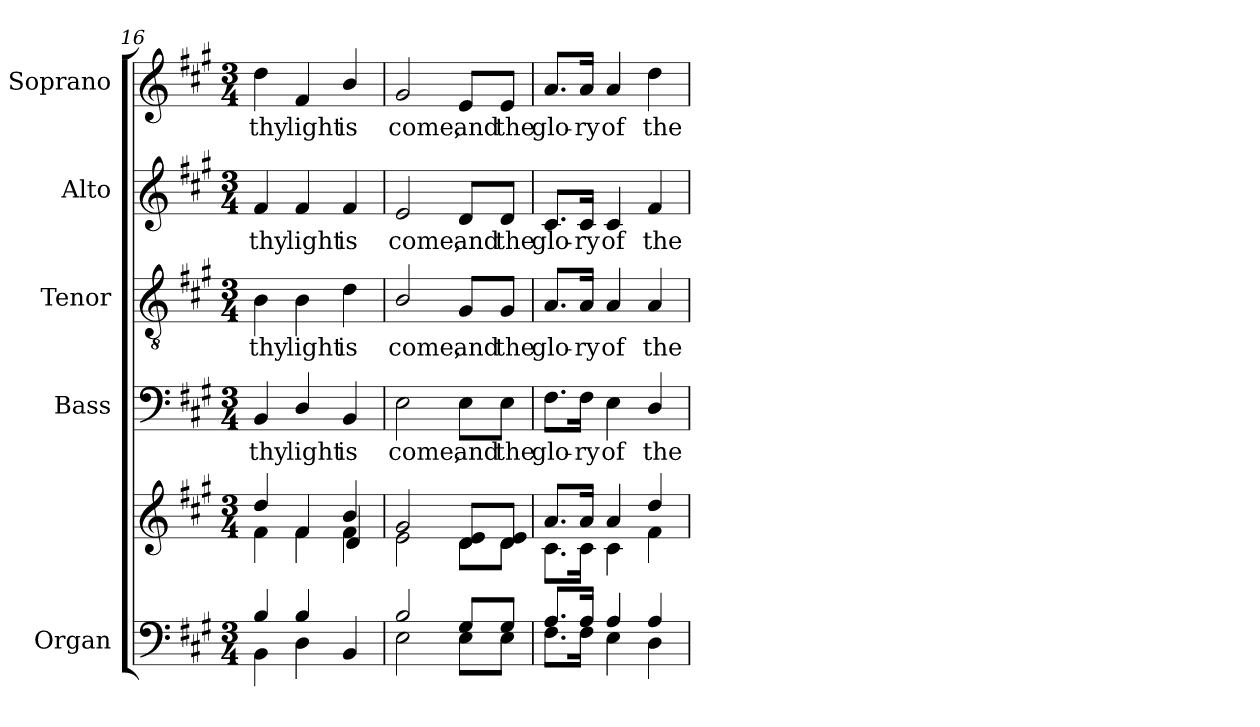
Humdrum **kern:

**kern	**kern	**kern	**text	**kern	**text	**kern	**text	**kern	**text
*part5	*part5	*part4	*part4	*part3	*part3	*part2	*part2	*part1	*part1
*staff6	*staff5	*staff4	*staff4	*staff3	*staff3	*staff2	*staff2	*staff1	*staff1
*I"Organ	*	*I"Bass	*	*I"Tenor	*	*I"Alto	*	*I"Soprano	*
*	*	*I'B	*	*I'T	*	*I'A	*	*I'S	*
*clefF4	*clefG2	*clefF4	*	*clefGv2	*	*clefG2	*	*clefG2	*
*k[f#c#g#]	*k[f#c#g#]	*k[f#c#g#]	*	*k[f#c#g#]	*	*k[f#c#g#]	*	*k[f#c#g#]	*
*A:	*A:	*A:	*	*A:	*	*A:	*	*A:	*
*M3/4	*M3/4	*M3/4	*	*M3/4	*	*M3/4	*	*M3/4	*
=16	=16	=16	=16	=16	=16	=16	=16	=16	=16
*^	*^	*	*	*	*	*	*	*	*
*	*	*	*^	*	*	*	*	*	*	*	*
!	!	!	!	!	!	!LO:LY:b	!	!LO:LY:b	!	!LO:LY:b	!	!LO:LY:b
4B	4BB\	4dd	4f#\	2ryy	4BB	thy	4B	thy	4f#	thy	4dd	thy
!	!	!	!	!	!	!LO:LY:b	!	!LO:LY:b	!	!LO:LY:b	!	!LO:LY:b
4B	4D	4f#	4f#	.	4D/	light	4B	light	4f#	light	4f#	light
!	!	!	!	!	!	!LO:LY:b	!	!LO:LY:b	!	!LO:LY:b	!	!LO:LY:b
4ryy	4BB	4b/	4f#	4d/	4BB	is	4d	is	4f#	is	4b/	is
=17	=17	=17	=17	=17	=17	=17	=17	=17	=17	=17	=17	=17
!	!	!	!	!	!	!LO:LY:b	!	!LO:LY:b	!	!LO:LY:b	!	!LO:LY:b
*	*	*	*v	*v	*	*	*	*	*	*	*	*
2B	2E	2g#	2e	2E	come,	2B/	come,	2e	come,	2g#	come,
!	!	!	!	!	!LO:LY:b	!	!LO:LY:b	!	!LO:LY:b	!	!LO:LY:b
8G#L	8EL	8d 8eL	8dL	8E\L	and	8G#/L	and	8d/L	and	8e/L	and
!	!	!	!	!	!LO:LY:b	!	!LO:LY:b	!	!LO:LY:b	!	!LO:LY:b
8G#J	8EJ	8d 8eJ	8dJ	8E\J	the	8G#/J	the	8d/J	the	8e/J	the
=18	=18	=18	=18	=18	=18	=18	=18	=18	=18	=18	=18
!	!	!	!	!	!LO:LY:b	!	!LO:LY:b	!	!LO:LY:b	!	!LO:LY:b
8.AL	8.F#L	8.aL	8.c#L	8.F#\L	glo-	8.A/L	glo-	8.c#/L	glo-	8.a/L	glo-
!	!	!	!	!	!LO:LY:b	!	!LO:LY:b	!	!LO:LY:b	!	!LO:LY:b
16AJ	16F#J	16aJ	16c#J	16F#\Jk	-ry	16A/Jk	-ry	16c#/Jk	-ry	16a/Jk	-ry
!	!	!	!	!	!LO:LY:b	!	!LO:LY:b	!	!LO:LY:b	!	!LO:LY:b
4A	4E	4a	4c#	4E	of	4A	of	4c#	of	4a	of
!	!	!	!	!	!LO:LY:b	!	!LO:LY:b	!	!LO:LY:b	!	!LO:LY:b
4A	4D	4dd	4f#\	4D/	the	4A	the	4f#	the	4dd	the
*v	*v	*	*	*	*	*	*	*	*	*	*
*	*v	*v	*	*	*	*	*	*	*	*
=	=	=	=	=	=	=	=	=	=
*-	*-	*-	*-	*-	*-	*-	*-	*-	*-
